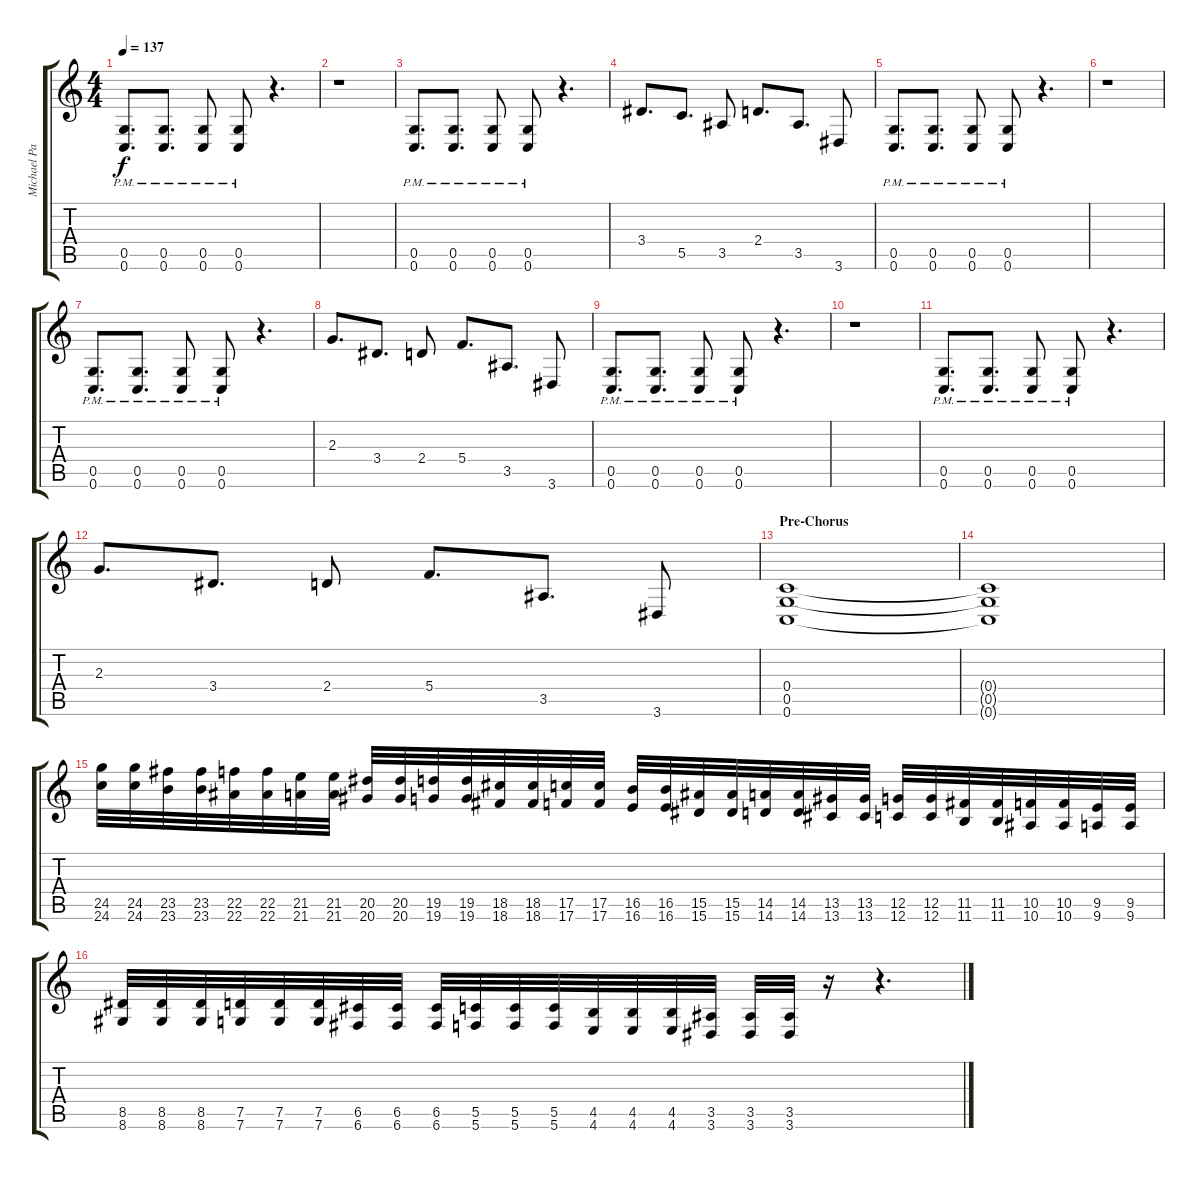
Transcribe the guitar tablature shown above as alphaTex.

\track ("Michael Padge (Lead Guitar)" "Michael Pa") {instrument distortionguitar}
\staff {score tabs}
\tuning (D4 A3 F3 C3 G2 C2) {hide}
\ts (4 4)
\tempo 137
\clef g2
\ks c
(0.5{pm} 0.6{pm}).8{d dy f} (0.5{pm} 0.6{pm}).8{d} (0.5{pm} 0.6{pm}).8 (0.5{pm} 0.6{pm}).8 r.4{d} |
r.1 |
(0.5{pm} 0.6{pm}).8{d} (0.5{pm} 0.6{pm}).8{d} (0.5{pm} 0.6{pm}).8 (0.5{pm} 0.6{pm}).8 r.4{d} |
3.4.8{d} 5.5.8{d} 3.5.8 2.4.8{d} 3.5.8{d} 3.6.8 |
(0.5{pm} 0.6{pm}).8{d} (0.5{pm} 0.6{pm}).8{d} (0.5{pm} 0.6{pm}).8 (0.5{pm} 0.6{pm}).8 r.4{d} |
r.1 |
(0.5{pm} 0.6{pm}).8{d} (0.5{pm} 0.6{pm}).8{d} (0.5{pm} 0.6{pm}).8 (0.5{pm} 0.6{pm}).8 r.4{d} |
2.3.8{d} 3.4.8{d} 2.4.8 5.4.8{d} 3.5.8{d} 3.6.8 |
(0.5{pm} 0.6{pm}).8{d} (0.5{pm} 0.6{pm}).8{d} (0.5{pm} 0.6{pm}).8 (0.5{pm} 0.6{pm}).8 r.4{d} |
r.1 |
(0.5{pm} 0.6{pm}).8{d} (0.5{pm} 0.6{pm}).8{d} (0.5{pm} 0.6{pm}).8 (0.5{pm} 0.6{pm}).8 r.4{d} |
2.3.8{d} 3.4.8{d} 2.4.8 5.4.8{d} 3.5.8{d} 3.6.8 |
\section ("" "Pre-Chorus")
(0.4 0.5 0.6).1 |
(0.4{t} 0.5{t} 0.6{t}).1 |
(24.5 24.6).32 (24.5 24.6).32 (23.5 23.6).32 (23.5 23.6).32 (22.5 22.6).32 (22.5 22.6).32 (21.5 21.6).32 (21.5 21.6).32 (20.5 20.6).32 (20.5 20.6).32 (19.5 19.6).32 (19.5 19.6).32 (18.5 18.6).32 (18.5 18.6).32 (17.5 17.6).32 (17.5 17.6).32 (16.5 16.6).32 (16.5 16.6).32 (15.5 15.6).32 (15.5 15.6).32 (14.5 14.6).32 (14.5 14.6).32 (13.5 13.6).32 (13.5 13.6).32 (12.5 12.6).32 (12.5 12.6).32 (11.5 11.6).32 (11.5 11.6).32 (10.5 10.6).32 (10.5 10.6).32 (9.5 9.6).32 (9.5 9.6).32 |
(8.5 8.6).32 (8.5 8.6).32 (8.5 8.6).32 (7.5 7.6).32 (7.5 7.6).32 (7.5 7.6).32 (6.5 6.6).32 (6.5 6.6).32 (6.5 6.6).32 (5.5 5.6).32 (5.5 5.6).32 (5.5 5.6).32 (4.5 4.6).32 (4.5 4.6).32 (4.5 4.6).32 (3.5 3.6).32 (3.5 3.6).32 (3.5 3.6).32 r.16 r.4{d}
